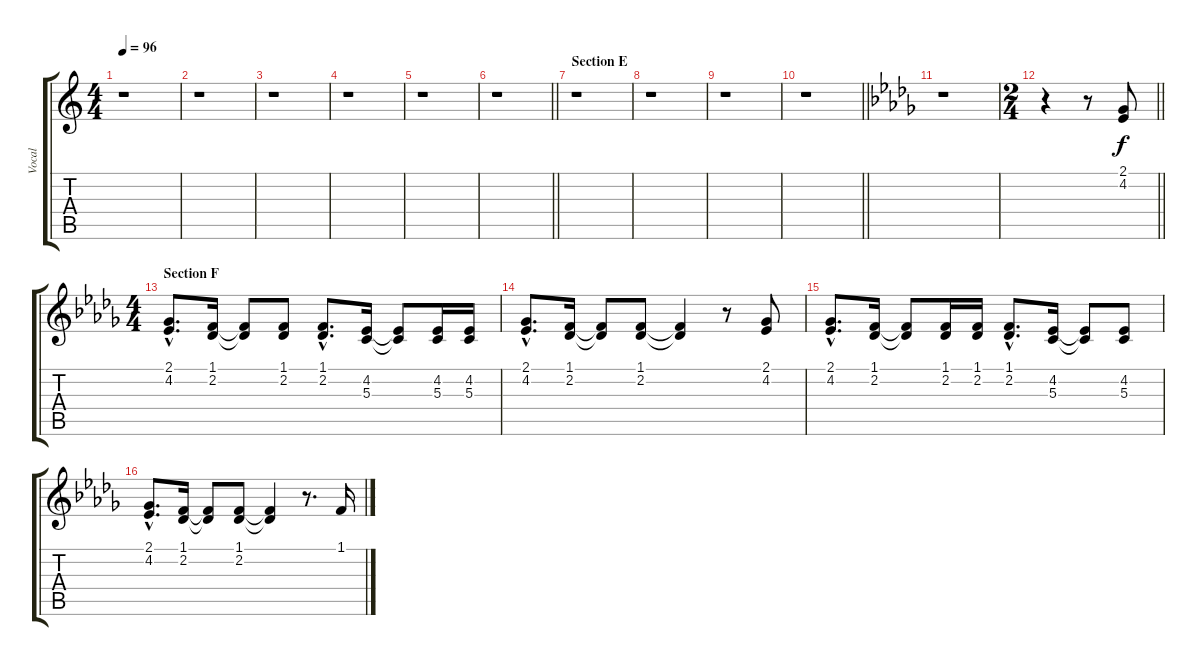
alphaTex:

\track ("Vocal" "Vocal") {instrument lead6voice}
\staff {score tabs}
\tuning (E4 B3 G3 D3 A2 E2) {hide}
\ts (4 4)
\tempo 96
\clef g2
\ks c
r.1{dy f} |
r.1 |
r.1 |
r.1 |
r.1 |
\barLineRight lightlight
r.1 |
\section ("" "Section E")
r.1 |
r.1 |
r.1 |
\barLineRight lightlight
r.1 |
\ks db
r.1 |
\ts (2 4)
\barLineRight lightlight
r.4 r.8 (2.1 4.2).8 |
\ts (4 4)
\section ("" "Section F")
(2.1{hac} 4.2{hac}).8{d} (1.1 2.2).16 (1.1{t} 2.2{t}).8 (1.1 2.2).8 (1.1{hac} 2.2{hac}).8{d} (4.2 5.3).16 (4.2{t} 5.3{t}).8 (4.2 5.3).16 (4.2 5.3).16 |
(2.1{hac} 4.2{hac}).8{d} (1.1 2.2).16 (1.1{t} 2.2{t}).8 (1.1 2.2).8 (1.1{t} 2.2{t}).4 r.8 (2.1 4.2).8 |
(2.1{hac} 4.2{hac}).8{d} (1.1 2.2).16 (1.1{t} 2.2{t}).8 (1.1 2.2).16 (1.1 2.2).16 (1.1{hac} 2.2{hac}).8{d} (4.2 5.3).16 (4.2{t} 5.3{t}).8 (4.2 5.3).8 |
(2.1{hac} 4.2{hac}).8{d} (1.1 2.2).16 (1.1{t} 2.2{t}).8 (1.1 2.2).8 (1.1{t} 2.2{t}).4 r.8{d} 1.1.16
